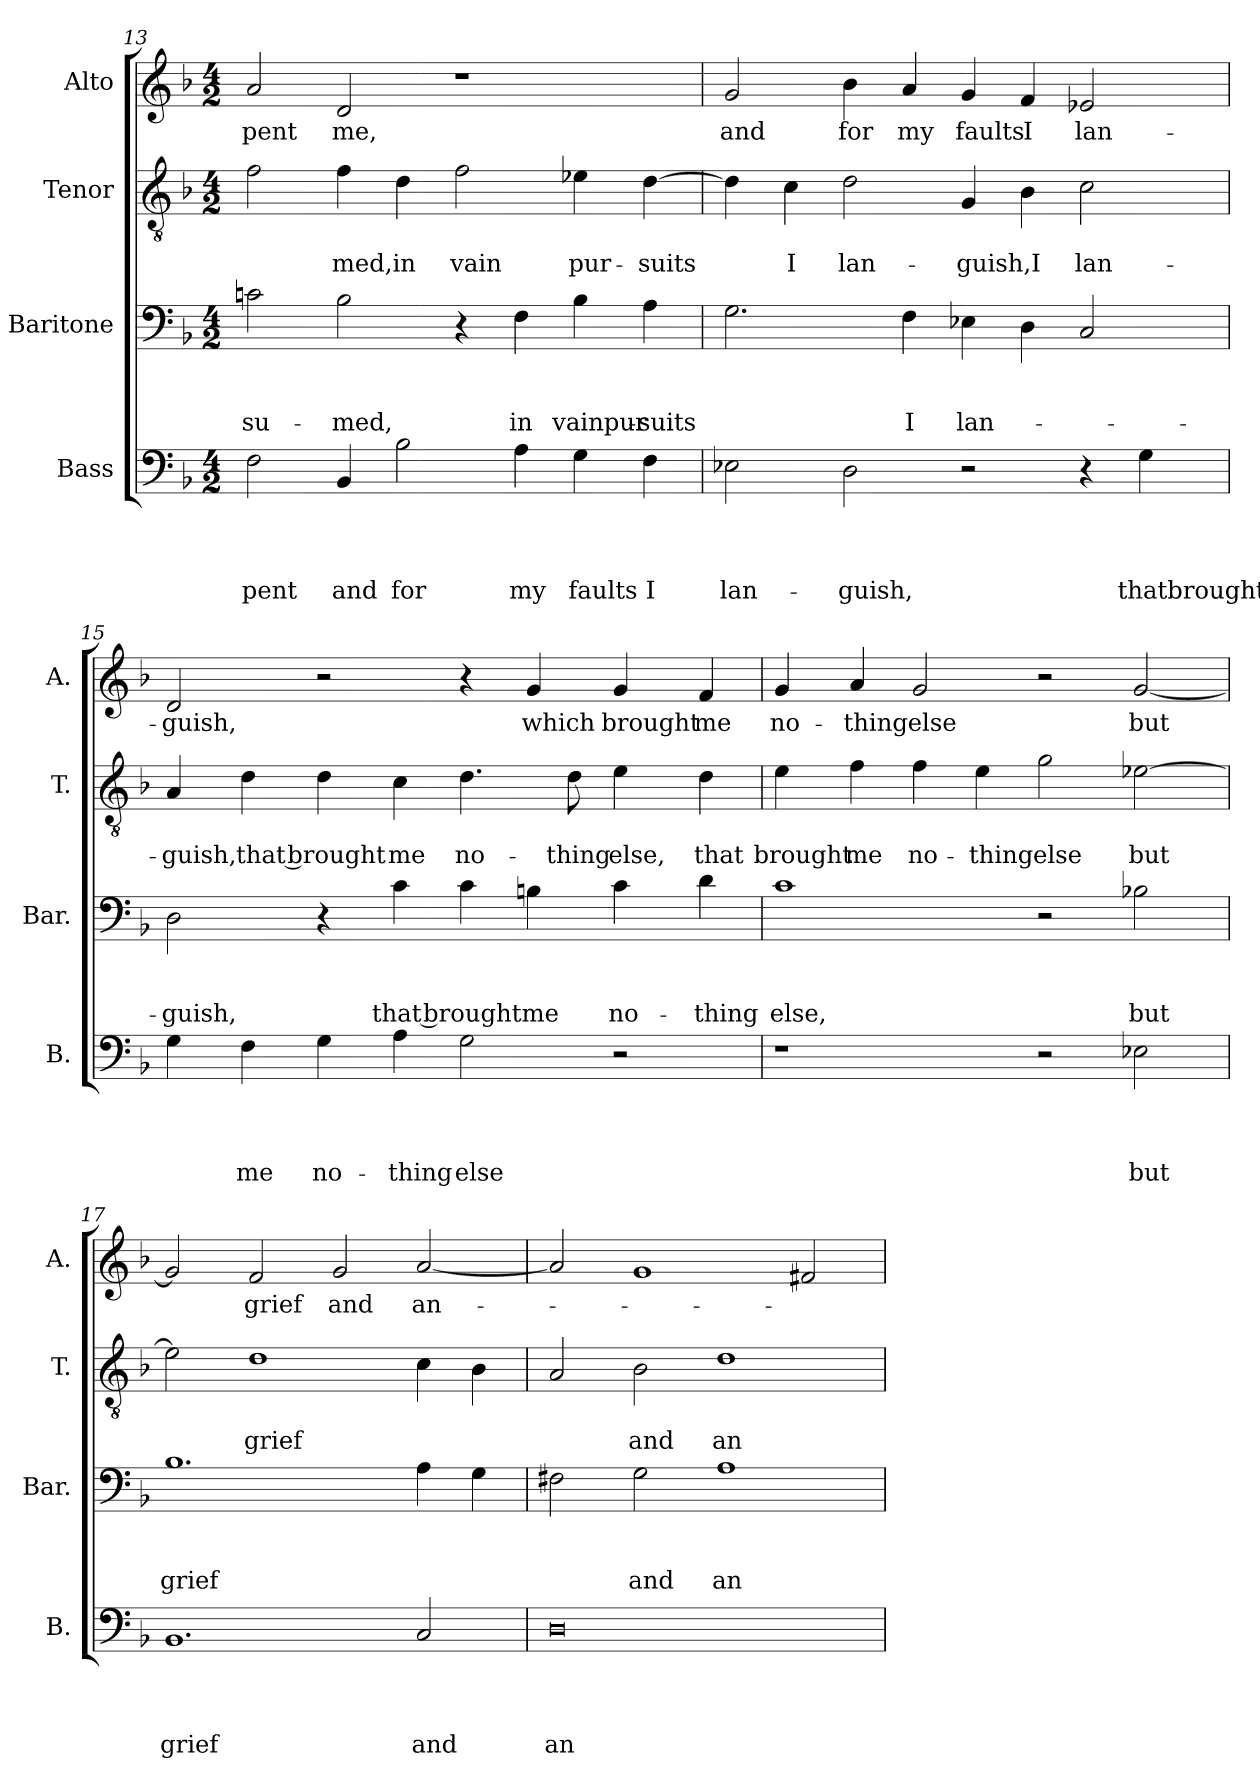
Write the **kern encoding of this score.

**kern	**text	**text	**text	**text	**kern	**text	**text	**text	**kern	**text	**text	**kern	**text
*part4	*part4	*part4	*part4	*part4	*part3	*part3	*part3	*part3	*part2	*part2	*part2	*part1	*part1
*staff4	*staff4	*staff4	*staff4	*staff4	*staff3	*staff3	*staff3	*staff3	*staff2	*staff2	*staff2	*staff1	*staff1
*I"Bass	*	*	*	*	*I"Baritone	*	*	*	*I"Tenor	*	*	*I"Alto	*
*I'B.	*	*	*	*	*I'Bar.	*	*	*	*I'T.	*	*	*I'A.	*
!!LO:LB:g=z
*clefF4	*	*	*	*	*clefF4	*	*	*	*clefGv2	*	*	*clefG2	*
*k[b-]	*	*	*	*	*k[b-]	*	*	*	*k[b-]	*	*	*k[b-]	*
*F:	*	*	*	*	*F:	*	*	*	*F:	*	*	*F:	*
*M4/2	*	*	*	*	*M4/2	*	*	*	*M4/2	*	*	*M4/2	*
=13	=13	=13	=13	=13	=13	=13	=13	=13	=13	=13	=13	=13	=13
!	!	!	!	!LO:LY:b	!	!	!	!LO:LY:b	!	!	!	!	!LO:LY:b
2F\	.	.	.	-pent	2cn\	.	.	-su-	2f\	.	.	2a/	-pent
!	!	!	!	!LO:LY:b	!	!	!	!LO:LY:b	!	!	!LO:LY:b	!	!LO:LY:b
4BB-/	.	.	.	and	2B-\	.	.	-med,	4f\	.	-med,in	2d/	me,
!	!	!	!	!LO:LY:b	!	!	!	!	!	!	!	!	!
2B-\	.	.	.	for	.	.	.	.	4d\	.	.	.	.
!	!	!	!	!	!	!	!	!	!	!	!LO:LY:b	!	!
.	.	.	.	.	4r	.	.	.	2f\	.	vain	1r	.
!	!	!	!	!LO:LY:b	!	!	!	!LO:LY:b	!	!	!	!	!
4A\	.	.	.	my	4F\	.	.	in	.	.	.	.	.
!	!	!	!	!LO:LY:b	!	!	!	!LO:LY:b	!	!	!LO:LY:b	!	!
4G\	.	.	.	faults	4B-\	.	.	vainpur-	4e-X\	.	pur-	.	.
!	!	!	!	!LO:LY:b	!	!	!	!LO:LY:b	!	!	!LO:LY:b	!	!
4F\	.	.	.	I	4A\	.	.	-suits	[>4d\	.	-suits	.	.
=14	=14	=14	=14	=14	=14	=14	=14	=14	=14	=14	=14	=14	=14
!	!	!	!	!LO:LY:b	!	!	!	!	!	!	!	!	!LO:LY:b
2E-X\	.	.	.	lan-	2.G\	.	.	.	4d\]	.	.	2g/	and
!	!	!	!	!	!	!	!	!	!	!	!LO:LY:b	!	!
.	.	.	.	.	.	.	.	.	4c\	.	I	.	.
!	!	!	!	!LO:LY:b	!	!	!	!	!	!	!LO:LY:b	!	!LO:LY:b
2D\	.	.	.	-guish,	.	.	.	.	2d\	.	lan-	4b-\	for
!	!	!	!	!	!	!	!	!LO:LY:b	!	!	!	!	!LO:LY:b
.	.	.	.	.	4F\	.	.	I	.	.	.	4a/	my
!	!	!	!	!	!	!	!	!LO:LY:b	!	!	!LO:LY:b	!	!LO:LY:b
2r	.	.	.	.	4E-X\	.	.	lan-	4G/	.	-guish,I	4g/	faults
!	!	!	!	!	!	!	!	!	!	!	!	!	!LO:LY:b
.	.	.	.	.	4D\	.	.	.	4B-\	.	.	4f/	I
!	!	!	!	!	!	!	!	!	!	!	!LO:LY:b	!	!LO:LY:b
4r	.	.	.	.	2C/	.	.	.	2c\	.	lan-	2e-X/	lan-
!	!	!	!	!LO:LY:b	!	!	!	!	!	!	!	!	!
4G\	.	.	.	thatbrought	.	.	.	.	.	.	.	.	.
=15	=15	=15	=15	=15	=15	=15	=15	=15	=15	=15	=15	=15	=15
!	!	!	!	!	!	!	!	!LO:LY:b	!	!	!LO:LY:b	!	!LO:LY:b
4G\	.	.	.	.	2D\	.	.	-guish,	4A/	.	-guish,	2d/	-guish,
!	!	!	!	!LO:LY:b	!	!	!	!	!	!	!LO:LY:b	!	!
4F\	.	.	.	me	.	.	.	.	4d\	.	that brought	.	.
!	!	!	!	!LO:LY:b	!	!	!	!	!	!	!	!	!
4G\	.	.	.	no-	4r	.	.	.	4d\	.	.	2r	.
!	!	!	!	!LO:LY:b	!	!	!	!LO:LY:b	!	!	!LO:LY:b	!	!
4A\	.	.	.	-thing	4c\	.	.	that brought	4c\	.	me	.	.
!	!	!	!	!LO:LY:b	!	!	!	!	!	!	!LO:LY:b	!	!
2G\	.	.	.	else	4c\	.	.	.	4.d\	.	no-	4r	.
!	!	!	!	!	!	!	!	!LO:LY:b	!	!	!	!	!LO:LY:b
.	.	.	.	.	4Bn\	.	.	me	.	.	.	4g/	which
!	!	!	!	!	!	!	!	!	!	!	!LO:LY:b	!	!
.	.	.	.	.	.	.	.	.	8d\	.	-thing	.	.
!	!	!	!	!	!	!	!	!LO:LY:b	!	!	!LO:LY:b	!	!LO:LY:b
2r	.	.	.	.	4c\	.	.	no-	4e\	.	else,	4g/	brought
!	!	!	!	!	!	!	!	!LO:LY:b	!	!	!LO:LY:b	!	!LO:LY:b
.	.	.	.	.	4d\	.	.	-thing	4d\	.	that	4f/	me
!!LO:PB:g=z
=16	=16	=16	=16	=16	=16	=16	=16	=16	=16	=16	=16	=16	=16
!	!	!	!	!	!	!	!	!LO:LY:b	!	!	!LO:LY:b	!	!LO:LY:b
1r	.	.	.	.	1c	.	.	else,	4e\	.	brought	4g/	no-
!	!	!	!	!	!	!	!	!	!	!	!LO:LY:b	!	!LO:LY:b
.	.	.	.	.	.	.	.	.	4f\	.	me	4a/	-thing
!	!	!	!	!	!	!	!	!	!	!	!LO:LY:b	!	!LO:LY:b
.	.	.	.	.	.	.	.	.	4f\	.	no-	2g/	else
!	!	!	!	!	!	!	!	!	!	!	!LO:LY:b	!	!
.	.	.	.	.	.	.	.	.	4e\	.	-thing	.	.
!	!	!	!	!	!	!	!	!	!	!	!LO:LY:b	!	!
2r	.	.	.	.	2r	.	.	.	2g\	.	else	2r	.
!	!	!	!	!LO:LY:b	!	!	!	!LO:LY:b	!	!	!LO:LY:b	!	!LO:LY:b
2E-X\	.	.	.	but	2B-X\	.	.	but	[>2e-X\	.	but	[<2g/	but
=17	=17	=17	=17	=17	=17	=17	=17	=17	=17	=17	=17	=17	=17
!	!	!	!	!LO:LY:b	!	!	!	!LO:LY:b	!	!	!	!	!
1.BB-	.	.	.	grief	1.B-	.	.	grief	2e-\]	.	.	2g/]	.
!	!	!	!	!	!	!	!	!	!	!	!LO:LY:b	!	!LO:LY:b
.	.	.	.	.	.	.	.	.	1d	.	grief	2f/	grief
!	!	!	!	!	!	!	!	!	!	!	!	!	!LO:LY:b
.	.	.	.	.	.	.	.	.	.	.	.	2g/	and
!	!	!	!	!LO:LY:b	!	!	!	!	!	!	!	!	!LO:LY:b
2C/	.	.	.	and	4A\	.	.	.	4c\	.	.	[<2a/	an-
.	.	.	.	.	4G\	.	.	.	4B-\	.	.	.	.
=18	=18	=18	=18	=18	=18	=18	=18	=18	=18	=18	=18	=18	=18
!	!	!	!	!LO:LY:b:rj	!	!	!	!	!	!	!	!	!
0D	.	.	.	an-	2F#X\	.	.	.	2A/	.	.	2a/]	.
!	!	!	!	!	!	!	!	!LO:LY:b	!	!	!LO:LY:b	!	!
.	.	.	.	.	2G\	.	.	and	2B-\	.	and	1g	.
!	!	!	!	!	!	!	!	!LO:LY:b	!	!	!LO:LY:b	!	!
.	.	.	.	.	1A	.	.	an-	1d	.	an-	.	.
.	.	.	.	.	.	.	.	.	.	.	.	2f#X/	.
=	=	=	=	=	=	=	=	=	=	=	=	=	=
*-	*-	*-	*-	*-	*-	*-	*-	*-	*-	*-	*-	*-	*-
